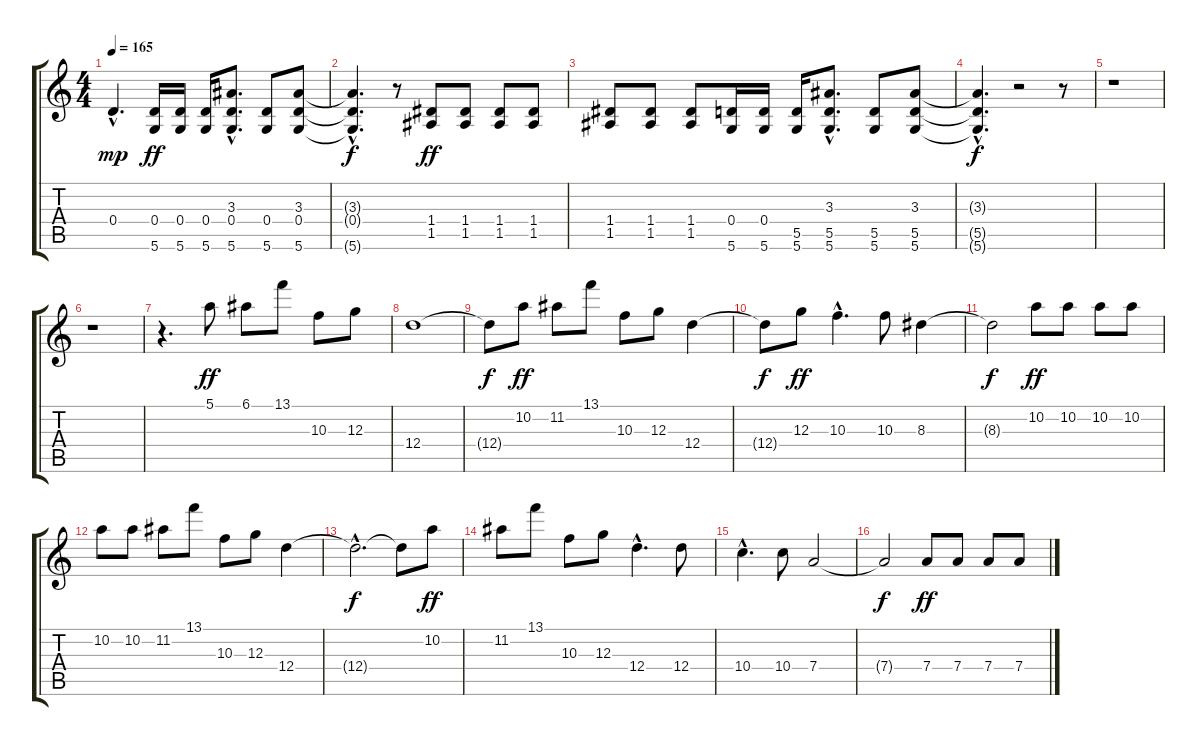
\track "" {instrument distortionguitar}
\staff {score tabs}
\tuning (E4 B3 G3 D3 A2 D2) {hide}
\ts (4 4)
\tempo 165
\clef g2
\ks c
0.4{hac}.4{d dy mp} (0.4 5.6).16{dy ff} (0.4 5.6).16 (0.4 5.6).16 (3.3{hac} 0.4{hac} 5.6{hac}).8{d} (0.4 5.6).8 (3.3 0.4 5.6).8 |
(3.3{hac t} 0.4{hac t} 5.6{hac t}).4{d dy f} r.8 (1.4 1.5).8{dy ff} (1.4 1.5).8 (1.4 1.5).8 (1.4 1.5).8 |
(1.4 1.5).8 (1.4 1.5).8 (1.4 1.5).8 (0.4 5.6).16 (0.4 5.6).16 (5.5 5.6).16 (3.3{hac} 5.5{hac} 5.6{hac}).8{d} (5.5 5.6).8 (3.3 5.5 5.6).8 |
(3.3{hac t} 5.5{hac t} 5.6{hac t}).4{d dy f} r.2 r.8 |
r.1 |
r.1 |
r.4{d} 5.1.8{dy ff} 6.1.8 13.1.8 10.3.8 12.3.8 |
12.4.1 |
12.4{t}.8{dy f} 10.2.8{dy ff} 11.2.8 13.1.8 10.3.8 12.3.8 12.4.4 |
12.4{t}.8{dy f} 12.3.8{dy ff} 10.3{hac}.4{d} 10.3.8 8.3.4 |
8.3{t}.2{dy f} 10.2.8{dy ff} 10.2.8 10.2.8 10.2.8 |
10.2.8 10.2.8 11.2.8 13.1.8 10.3.8 12.3.8 12.4.4 |
12.4{hac t}.2{d dy f} 12.4{t}.8 10.2.8{dy ff} |
11.2.8 13.1.8 10.3.8 12.3.8 12.4{hac}.4{d} 12.4.8 |
10.4{hac}.4{d} 10.4.8 7.4.2 |
7.4{t}.2{dy f} 7.4.8{dy ff} 7.4.8 7.4.8 7.4.8
